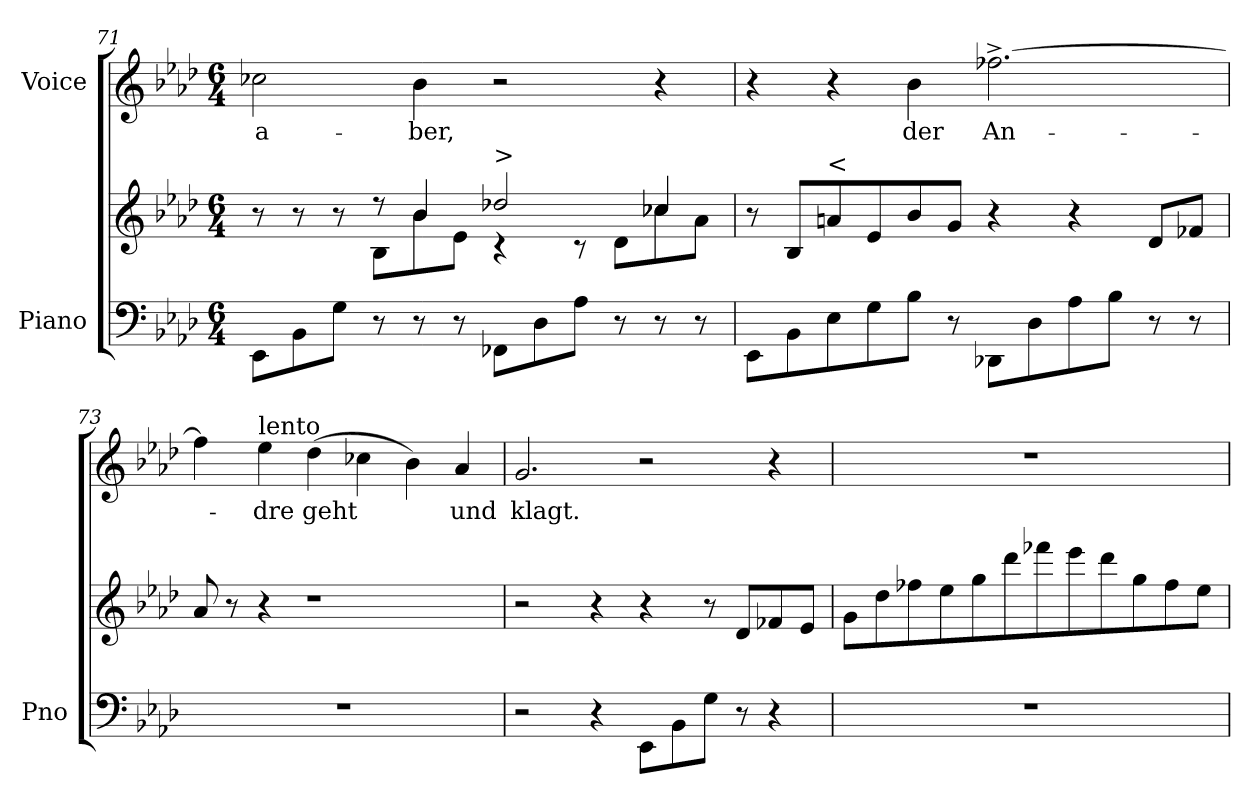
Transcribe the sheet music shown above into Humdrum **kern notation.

**kern	**kern	**kern	**text
*part2	*part2	*part1	*part1
*staff3	*staff2	*staff1	*staff1
*I"Piano	*	*I"Voice	*
*I'Pno	*	*	*
*clefF4	*clefG2	*clefG2	*
*k[b-e-a-d-]	*k[b-e-a-d-]	*k[b-e-a-d-]	*
*M6/4	*M6/4	*M6/4	*
=71	=71	=71	=71
*	*^	*	*
!	!	!	!	!LO:LY:b
8EE-\L	8r	4.ryy	2cc-X\	a-
8BB-\	8r	.	.	.
8G\J	8r	.	.	.
8r	8r	8B-\L	.	.
!	!	!	!	!LO:LY:b
8r	4b-/	8b-\	4b-\	-ber,
8r	.	8e-\J	.	.
!	!LO:TX:a:t=>	!	!	!
8FF-X\L	2dd-X/	4r	2r	.
8D-\	.	.	.	.
8A-\J	.	8r	.	.
8r	.	8d-\L	.	.
8r	4cc-X/	8cc-\	4r	.
8r	.	8a-\J	.	.
*	*v	*v	*	*
=72	=72	=72	=72
8EE-\L	8r	4r	.
8BB-\	8B-/L	.	.
!	!LO:TX:a:t=<	!	!
8E-\	8an/	4r	.
8G\	8e-/	.	.
!	!	!	!LO:LY:b
8B-\J	8b-/	4b-\	der
8r	8g/J	.	.
!	!	!	!LO:LY:b
8DD-X\L	4r	[2.ff-X^\	An-
8D-\	.	.	.
8A-\	4r	.	.
8B-\J	.	.	.
8r	8d-/L	.	.
8r	8f-X/J	.	.
=73	=73	=73	=73
1.r	8a-/	4ff-\]	.
.	8r	.	.
!	!	!LO:TX:a:t=lento	!
!	!	!	!LO:LY:b
.	4r	4ee-\	-dre
!	!	!	!LO:LY:b
.	1r	(>4dd-\	geht
.	.	4cc-X\	.
.	.	4b-\)	.
!	!	!	!LO:LY:b
.	.	4a-/	und
=74	=74	=74	=74
!	!	!	!LO:LY:b
2r	2r	2.g/	klagt.
4r	4r	.	.
8EE-\L	4r	2r	.
8BB-\	.	.	.
8G\J	8r	.	.
8r	8d-/L	.	.
4r	8f-X/	4r	.
.	8e-/J	.	.
!!LO:PB:g=z
=75	=75	=75	=75
1.r	8g\L	1.r	.
.	8dd-\	.	.
.	8ff-X\	.	.
.	8ee-\	.	.
.	8gg\	.	.
.	8ddd-\	.	.
.	8fff-X\	.	.
.	8eee-\	.	.
.	8ddd-\	.	.
.	8gg\	.	.
.	8ff-\	.	.
.	8ee-\J	.	.
=	=	=	=
*-	*-	*-	*-
